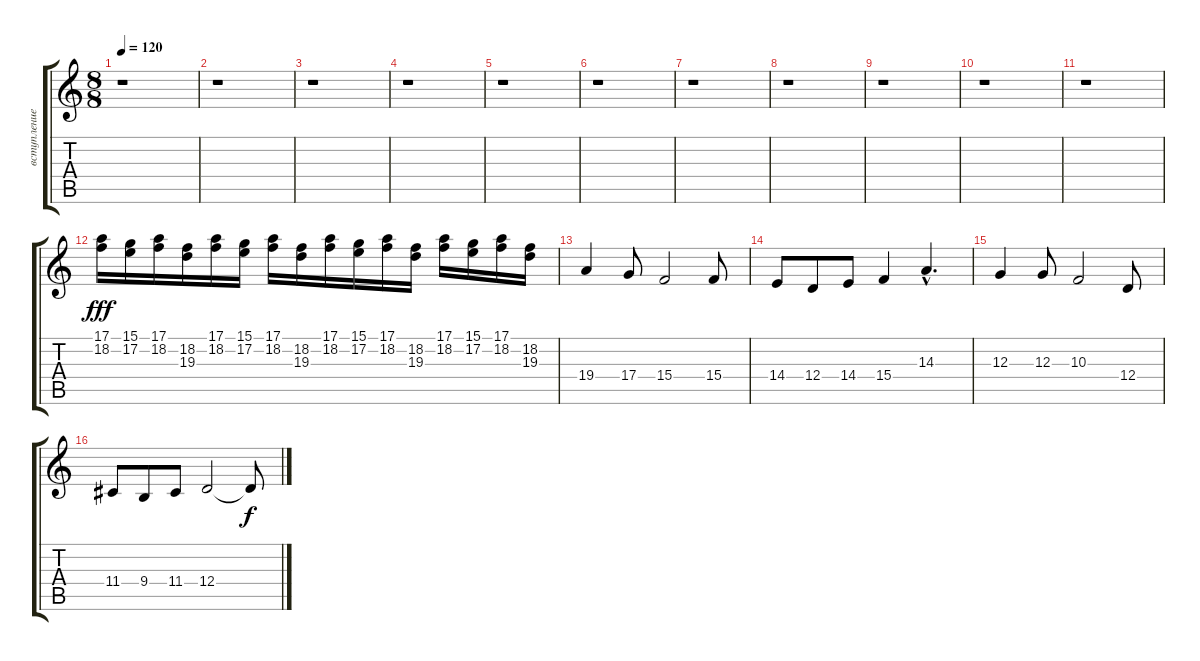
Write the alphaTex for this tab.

\track ("вступление" "вступление") {instrument brightacousticpiano}
\staff {score tabs}
\tuning (E4 B3 G3 D3 A2 E2) {hide}
\ts (8 8)
\tempo 120
\clef g2
\ks c
r.1{dy fff} |
r.1 |
r.1 |
r.1 |
r.1 |
r.1 |
r.1 |
r.1 |
r.1 |
r.1 |
r.1 |
(17.1 18.2).16 (15.1 17.2).16 (17.1 18.2).16 (18.2 19.3).16 (17.1 18.2).16 (15.1 17.2).16 (17.1 18.2).16 (18.2 19.3).16 (17.1 18.2).16 (15.1 17.2).16 (17.1 18.2).16 (18.2 19.3).16 (17.1 18.2).16 (15.1 17.2).16 (17.1 18.2).16 (18.2 19.3).16 |
19.4.4 17.4.8 15.4.2 15.4.8 |
14.4.8 12.4.8 14.4.8 15.4.4 14.3{hac}.4{d} |
12.3.4 12.3.8 10.3.2 12.4.8 |
11.4.8 9.4.8 11.4.8 12.4.2 12.4{t}.8{dy f}
